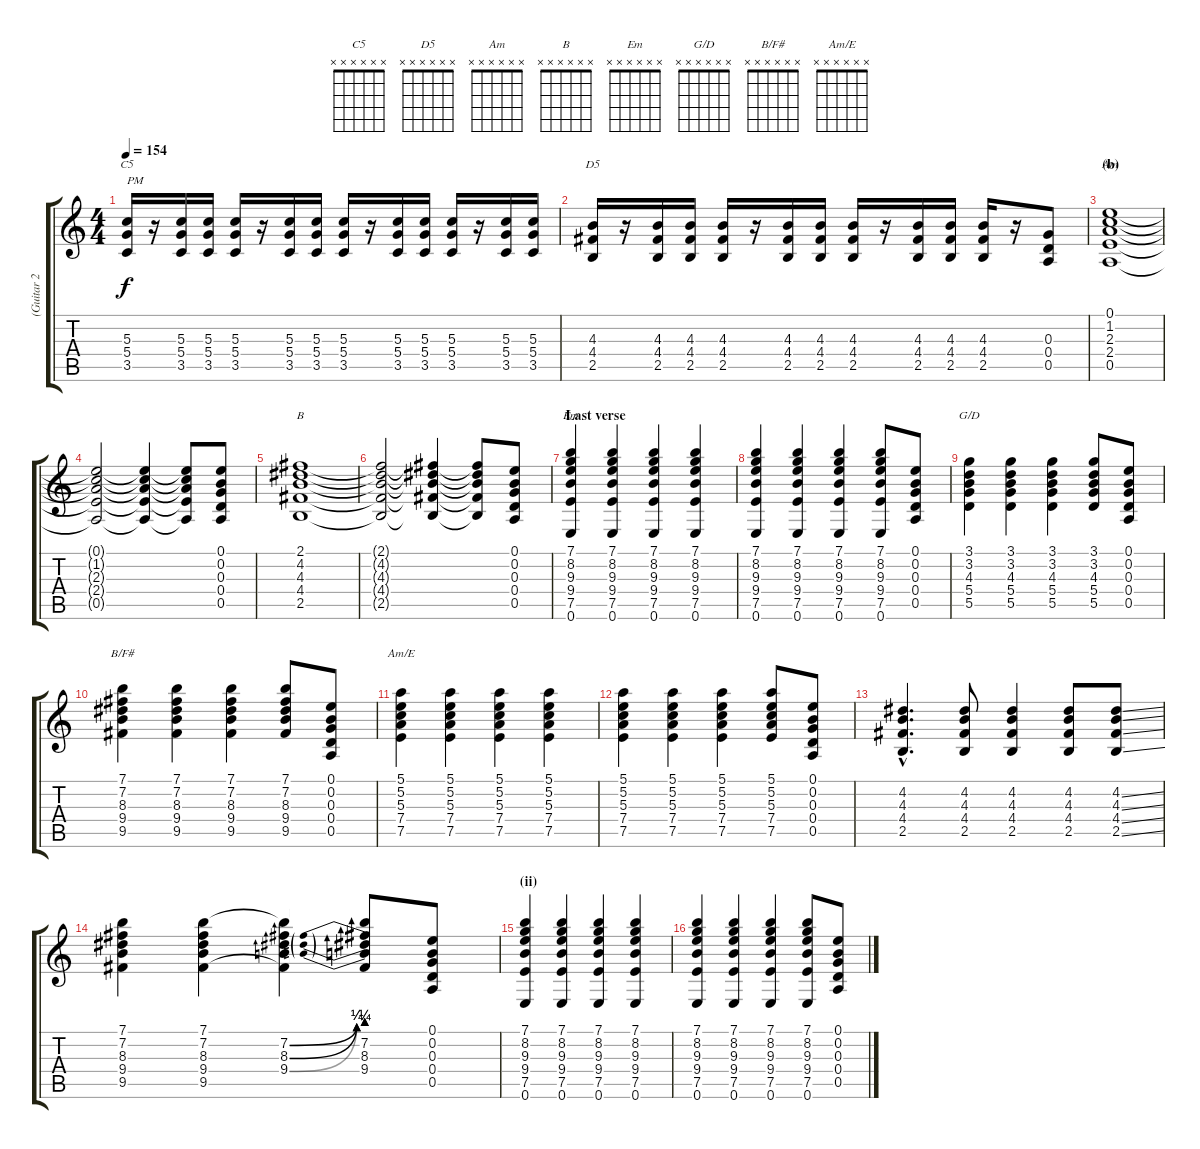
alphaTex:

\track ("(Guitar 2 overdub)" "(Guitar 2 ") {instrument overdrivenguitar}
\staff {score tabs}
\tuning (E4 B3 G3 D3 A2 E2) {hide}
\chord ("C5" x x x x x x) {firstfret 0}
\chord ("D5" x x x x x x) {firstfret 0}
\chord ("Am" x x x x x x) {firstfret 0}
\chord ("B" x x x x x x) {firstfret 0}
\chord ("Em" x x x x x x) {firstfret 0}
\chord ("G/D" x x x x x x) {firstfret 0}
\chord ("B/F#" x x x x x x) {firstfret 0}
\chord ("Am/E" x x x x x x) {firstfret 0}
\ts (4 4)
\tempo 154
\clef g2
\ks c
(5.3 5.4 3.5).16{ch "C5" txt "PM" dy f balance 0} r.16 (5.3 5.4 3.5).16 (5.3 5.4 3.5).16 (5.3 5.4 3.5).16 r.16 (5.3 5.4 3.5).16 (5.3 5.4 3.5).16 (5.3 5.4 3.5).16 r.16 (5.3 5.4 3.5).16 (5.3 5.4 3.5).16 (5.3 5.4 3.5).16 r.16 (5.3 5.4 3.5).16 (5.3 5.4 3.5).16 |
(4.3 4.4 2.5).16{ch "D5" balance 16} r.16 (4.3 4.4 2.5).16 (4.3 4.4 2.5).16 (4.3 4.4 2.5).16 r.16 (4.3 4.4 2.5).16 (4.3 4.4 2.5).16 (4.3 4.4 2.5).16 r.16 (4.3 4.4 2.5).16 (4.3 4.4 2.5).16 (4.3 4.4 2.5).16 r.16 (0.3 0.4 0.5).8 |
\section ("" "(b)")
(0.1 1.2 2.3 2.4 0.5).1{ch "Am" balance 16} |
(0.1{t} 1.2{t} 2.3{t} 2.4{t} 0.5{t}).2 (0.1{t} 1.2{t} 2.3{t} 2.4{t} 0.5{t}).4 (0.1{t} 1.2{t} 2.3{t} 2.4{t} 0.5{t}).8 (0.1 0.2 0.3 0.4 0.5).8 |
(2.1 4.2 4.3 4.4 2.5).1{ch "B"} |
(2.1{t} 4.2{t} 4.3{t} 4.4{t} 2.5{t}).2 (2.1{t} 4.2{t} 4.3{t} 4.4{t} 2.5{t}).4 (2.1{t} 4.2{t} 4.3{t} 4.4{t} 2.5{t}).8 (0.1 0.2 0.3 0.4 0.5).8 |
\section ("" "Last verse")
(7.1 8.2 9.3 9.4 7.5 0.6).4{ch "Em"} (7.1 8.2 9.3 9.4 7.5 0.6).4 (7.1 8.2 9.3 9.4 7.5 0.6).4 (7.1 8.2 9.3 9.4 7.5 0.6).4 |
(7.1 8.2 9.3 9.4 7.5 0.6).4 (7.1 8.2 9.3 9.4 7.5 0.6).4 (7.1 8.2 9.3 9.4 7.5 0.6).4 (7.1 8.2 9.3 9.4 7.5 0.6).8 (0.1 0.2 0.3 0.4 0.5).8 |
(3.1 3.2 4.3 5.4 5.5).4{ch "G/D"} (3.1 3.2 4.3 5.4 5.5).4 (3.1 3.2 4.3 5.4 5.5).4 (3.1 3.2 4.3 5.4 5.5).8 (0.1 0.2 0.3 0.4 0.5).8 |
(7.1 7.2 8.3 9.4 9.5).4{ch "B/F#"} (7.1 7.2 8.3 9.4 9.5).4 (7.1 7.2 8.3 9.4 9.5).4 (7.1 7.2 8.3 9.4 9.5).8 (0.1 0.2 0.3 0.4 0.5).8 |
(5.1 5.2 5.3 7.4 7.5).4{ch "Am/E"} (5.1 5.2 5.3 7.4 7.5).4 (5.1 5.2 5.3 7.4 7.5).4 (5.1 5.2 5.3 7.4 7.5).4 |
(5.1 5.2 5.3 7.4 7.5).4 (5.1 5.2 5.3 7.4 7.5).4 (5.1 5.2 5.3 7.4 7.5).4 (5.1 5.2 5.3 7.4 7.5).8 (0.1 0.2 0.3 0.4 0.5).8 |
(4.2{hac} 4.3{hac} 4.4{hac} 2.5{hac}).4{d} (4.2 4.3 4.4 2.5).8 (4.2 4.3 4.4 2.5).4 (4.2 4.3 4.4 2.5).8 (4.2{ss} 4.3{ss} 4.4{ss} 2.5{ss}).8 |
(7.1 7.2 8.3 9.4 9.5).4 (7.1 7.2 8.3 9.4 9.5).4 (7.1{t} 7.2{be (bend 0 0 60 1)} 8.3{be (bend 0 0 60 1)} 9.4{be (bend 0 0 60 1)} 9.5{t}).4 (7.1{t} 7.2{be (prebend 0 1 60 1)} 8.3{be (prebend 0 1 60 1)} 9.4{be (prebend 0 1 60 1)} 9.5{t}).8 (0.1 0.2 0.3 0.4 0.5).8 |
\section ("" "(ii)")
(7.1 8.2 9.3 9.4 7.5 0.6).4 (7.1 8.2 9.3 9.4 7.5 0.6).4 (7.1 8.2 9.3 9.4 7.5 0.6).4 (7.1 8.2 9.3 9.4 7.5 0.6).4 |
(7.1 8.2 9.3 9.4 7.5 0.6).4 (7.1 8.2 9.3 9.4 7.5 0.6).4 (7.1 8.2 9.3 9.4 7.5 0.6).4 (7.1 8.2 9.3 9.4 7.5 0.6).8 (0.1 0.2 0.3 0.4 0.5).8
